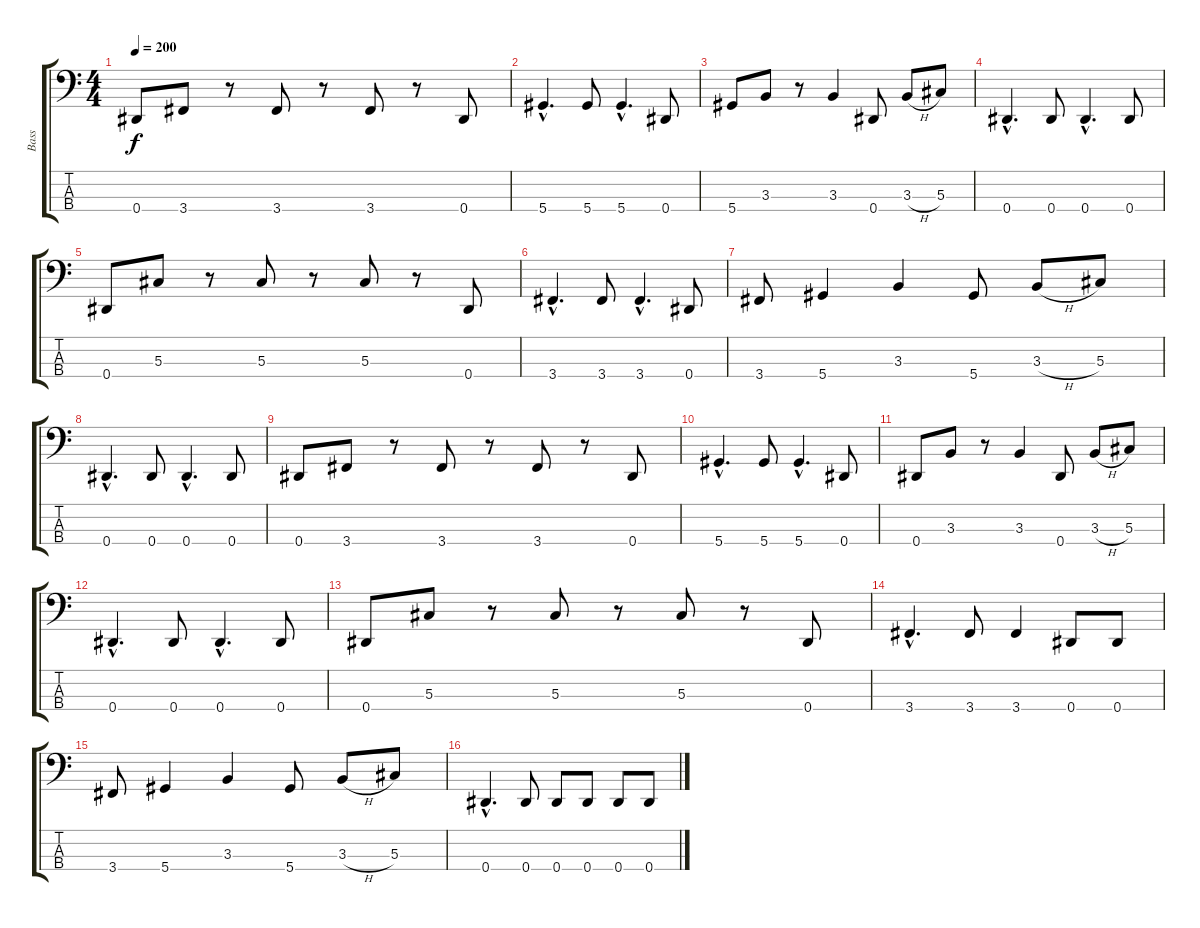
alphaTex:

\track ("Bass" "Bass") {instrument electricbasspick}
\staff {score tabs}
\tuning (Gb2 Db2 Ab1 Eb1) {hide}
\ts (4 4)
\tempo 200
\clef f4
\ks c
0.4.8{dy f} 3.4.8 r.8 3.4.8 r.8 3.4.8 r.8 0.4.8 |
5.4{hac}.4{d} 5.4.8 5.4{hac}.4{d} 0.4.8 |
5.4.8 3.3.8 r.8 3.3.4 0.4.8 3.3{h}.8 5.3.8 |
0.4{hac}.4{d} 0.4.8 0.4{hac}.4{d} 0.4.8 |
0.4.8 5.3.8 r.8 5.3.8 r.8 5.3.8 r.8 0.4.8 |
3.4{hac}.4{d} 3.4.8 3.4{hac}.4{d} 0.4.8 |
3.4.8 5.4.4 3.3.4 5.4.8 3.3{h}.8 5.3.8 |
0.4{hac}.4{d} 0.4.8 0.4{hac}.4{d} 0.4.8 |
0.4.8 3.4.8 r.8 3.4.8 r.8 3.4.8 r.8 0.4.8 |
5.4{hac}.4{d} 5.4.8 5.4{hac}.4{d} 0.4.8 |
0.4.8 3.3.8 r.8 3.3.4 0.4.8 3.3{h}.8 5.3.8 |
0.4{hac}.4{d} 0.4.8 0.4{hac}.4{d} 0.4.8 |
0.4.8 5.3.8 r.8 5.3.8 r.8 5.3.8 r.8 0.4.8 |
3.4{hac}.4{d} 3.4.8 3.4.4 0.4.8 0.4.8 |
3.4.8 5.4.4 3.3.4 5.4.8 3.3{h}.8 5.3.8 |
0.4{hac}.4{d} 0.4.8 0.4.8 0.4.8 0.4.8 0.4.8
